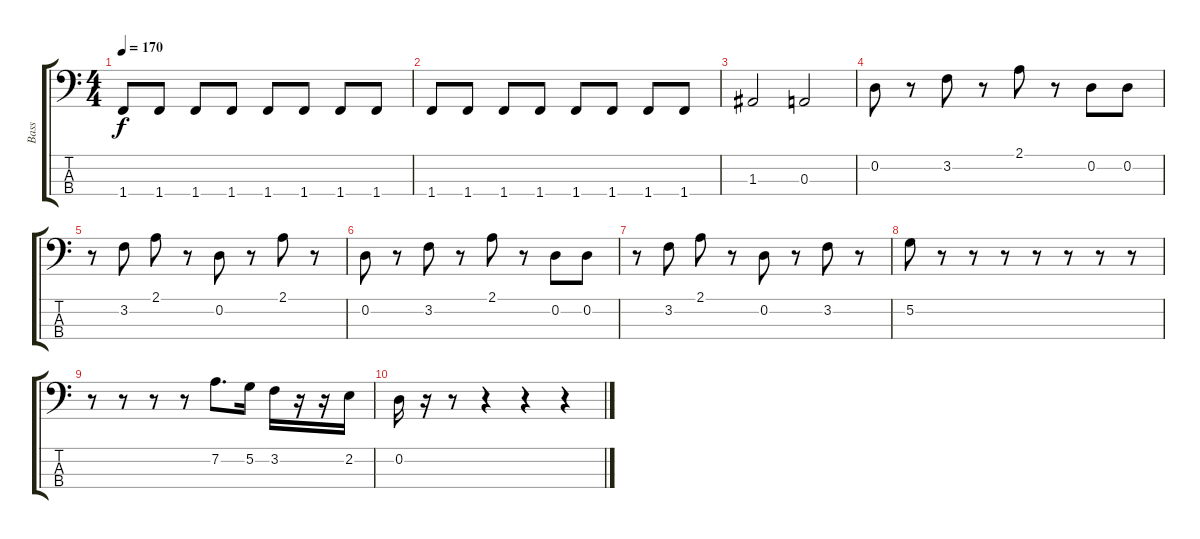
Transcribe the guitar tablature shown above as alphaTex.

\track ("Bass" "Bass") {instrument electricbassfinger}
\staff {score tabs}
\tuning (G2 D2 A1 E1) {hide}
\ts (4 4)
\tempo 170
\clef f4
\ks c
1.4.8{dy f} 1.4.8 1.4.8 1.4.8 1.4.8 1.4.8 1.4.8 1.4.8 |
1.4.8 1.4.8 1.4.8 1.4.8 1.4.8 1.4.8 1.4.8 1.4.8 |
1.3.2 0.3.2 |
0.2.8 r.8 3.2.8 r.8 2.1.8 r.8 0.2.8 0.2.8 |
r.8 3.2.8 2.1.8 r.8 0.2.8 r.8 2.1.8 r.8 |
0.2.8 r.8 3.2.8 r.8 2.1.8 r.8 0.2.8 0.2.8 |
r.8 3.2.8 2.1.8 r.8 0.2.8 r.8 3.2.8 r.8 |
5.2.8 r.8 r.8 r.8 r.8 r.8 r.8 r.8 |
r.8 r.8 r.8 r.8 7.2.8{d} 5.2.16 3.2.16 r.16 r.16 2.2.16 |
0.2.16 r.16 r.8 r.4 r.4 r.4
